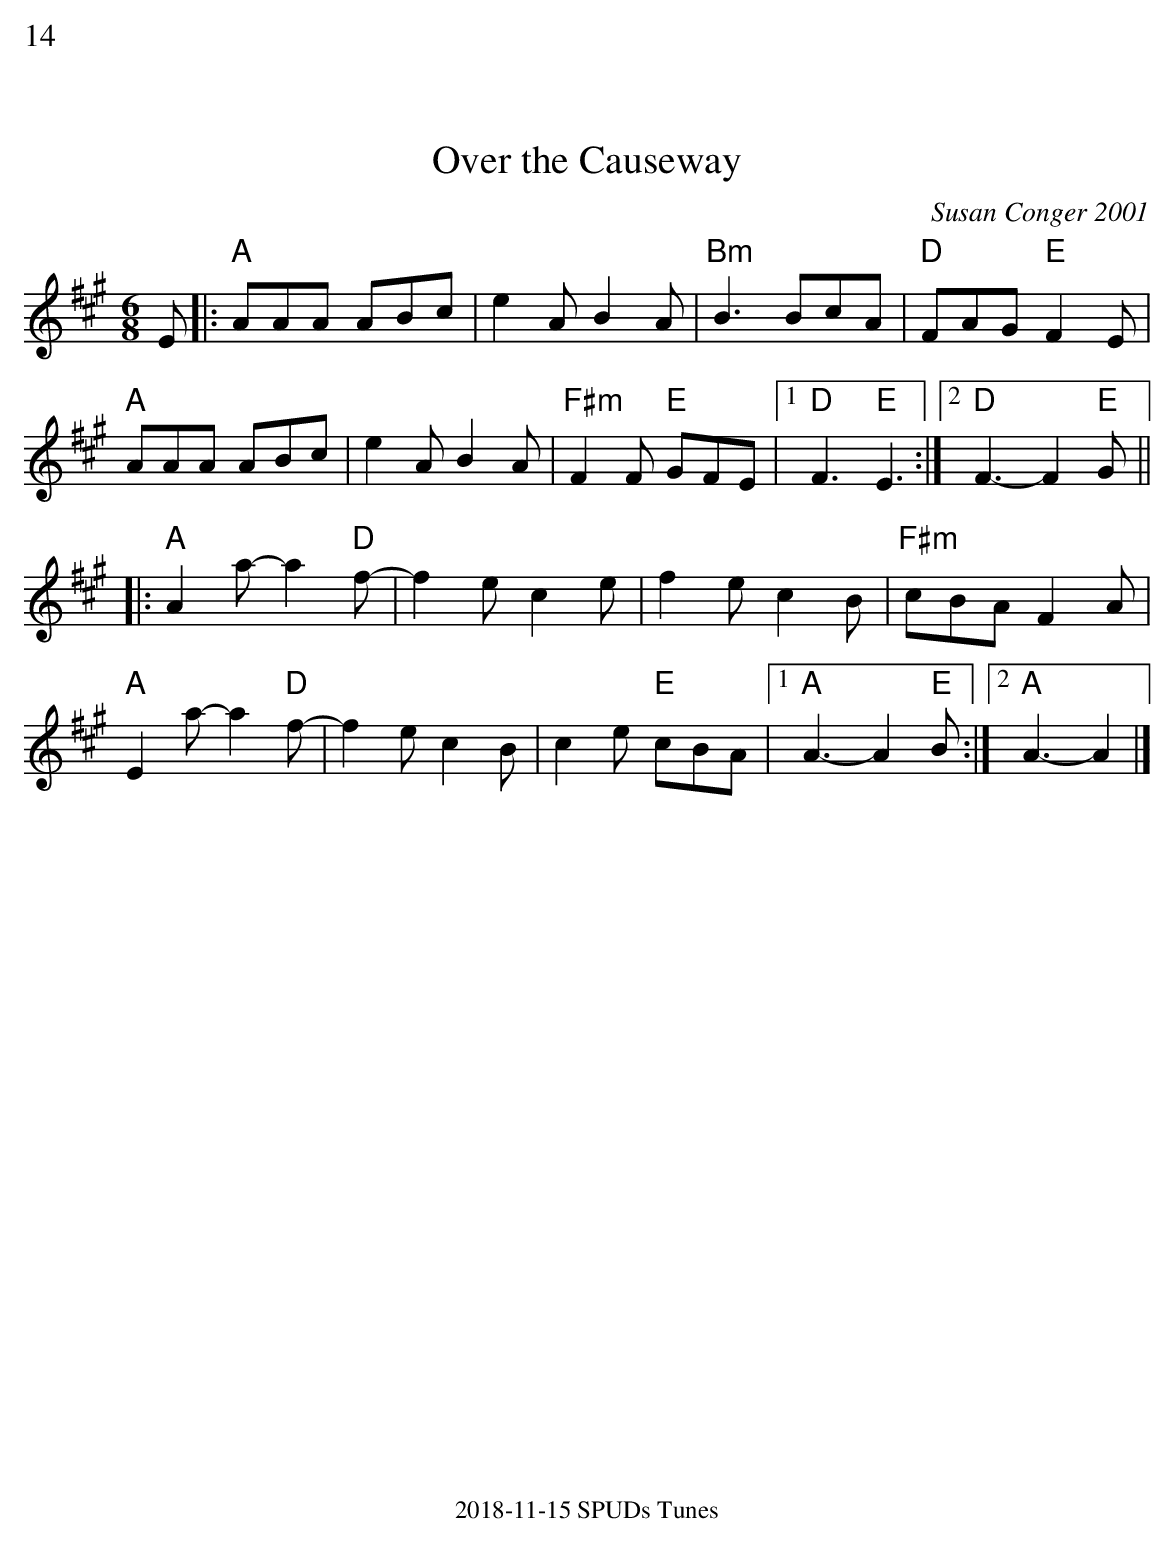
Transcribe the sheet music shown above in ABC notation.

X:1
%%text 14
T: Over the Causeway
C: Susan Conger 2001
M: 6/8
L: 1/8
K: A
E |: "A"AAA ABc | e2A B2A | "Bm"B3 BcA | "D"FAG "E"F2E |
  "A"AAA ABc | e2A B2A | "F#m"F2F "E"GFE |1 "D"F3 "E"E3 :|2 "D"F3- F2"E"G ||
|: "A"A2a- a2"D"f- | f2e c2e | f2e c2B | "F#m"cBA F2A |
  "A"E2a- a2"D"f- | f2e c2B | c2e "E"cBA |1 "A"A3- A2 "E"B :|2 "A"A3- A2 |]
